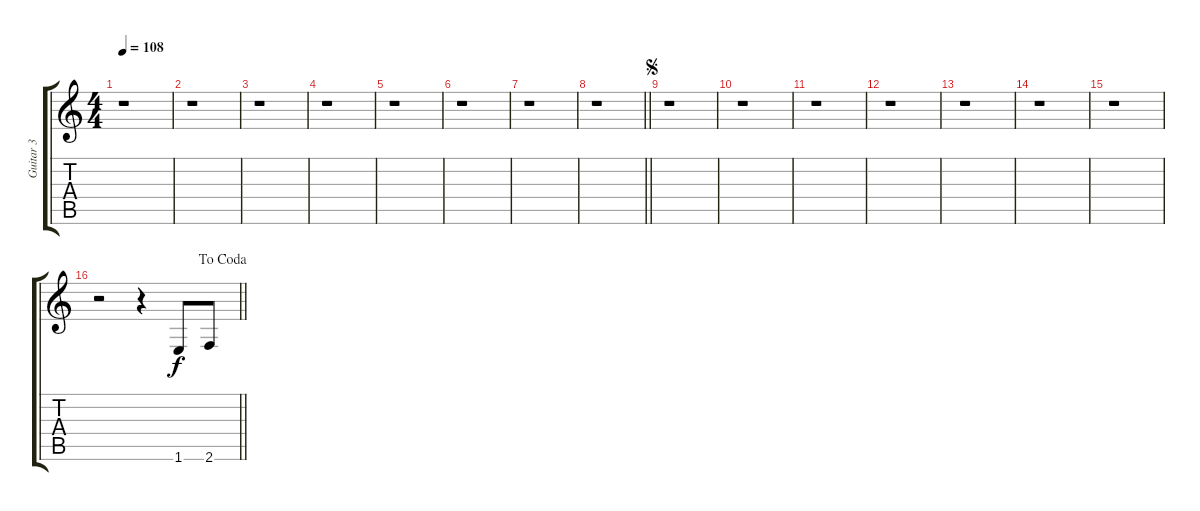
\track ("Guitar 3" "Guitar 3") {instrument acousticguitarsteel}
\staff {score tabs}
\tuning (Eb4 Bb3 Gb3 Db3 Ab2 Eb2) {hide}
\ts (4 4)
\tempo 108
\clef g2
\ks c
r.1{dy f instrument acousticguitarsteel} |
r.1 |
r.1 |
r.1 |
r.1 |
r.1 |
r.1 |
\barLineRight lightlight
r.1 |
\jump segno
r.1 |
r.1 |
r.1 |
r.1 |
r.1 |
r.1 |
r.1 |
\jump dacoda
\barLineRight lightlight
r.2 r.4 1.6.8 2.6.8
